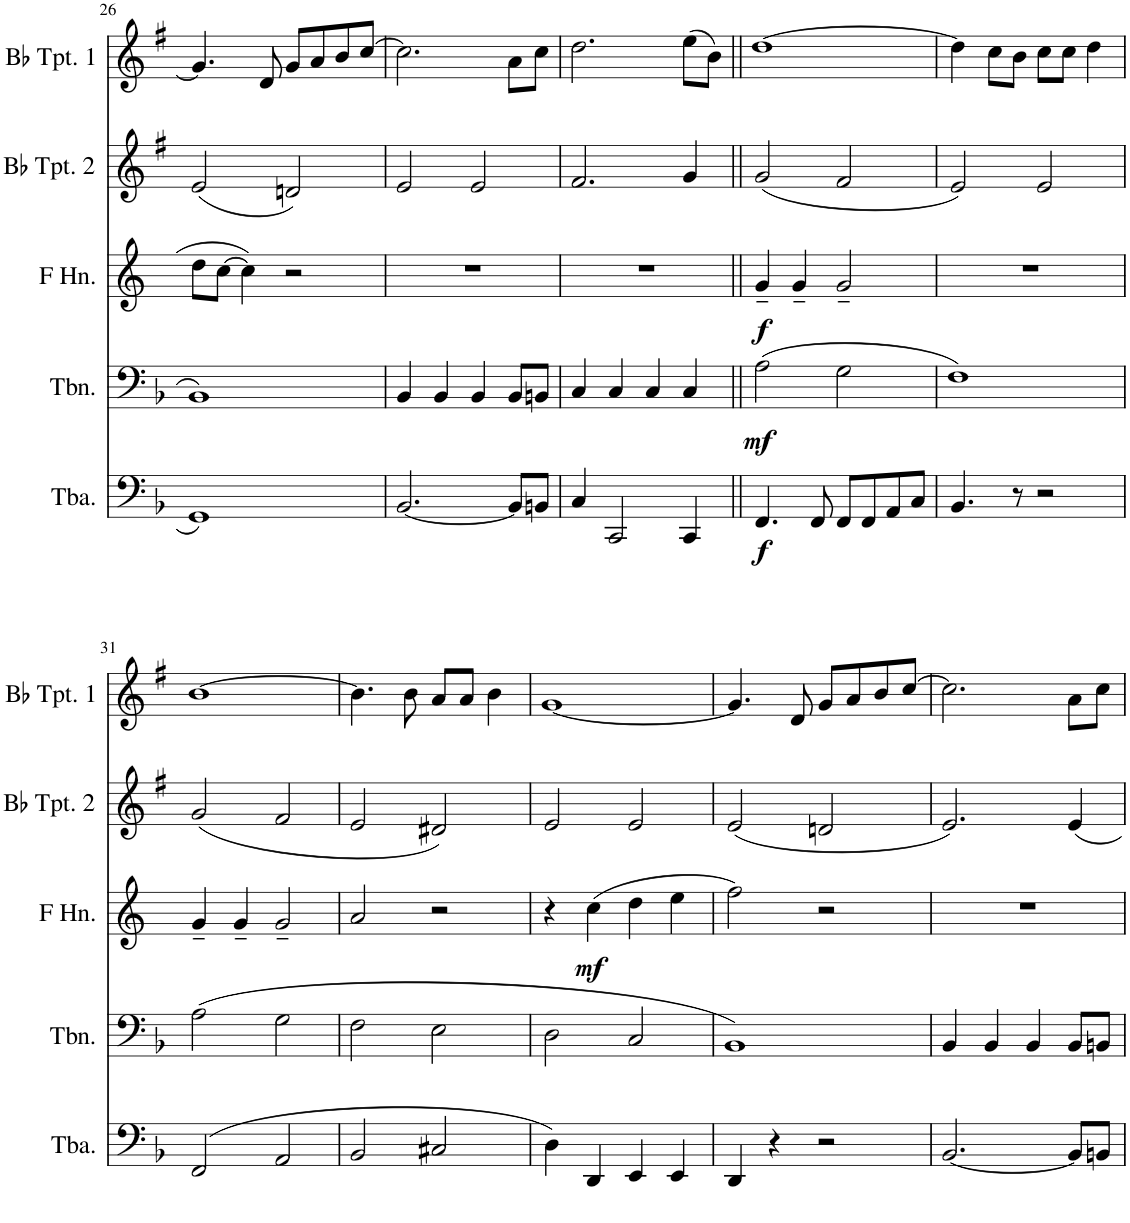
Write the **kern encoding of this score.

**kern	**dynam	**kern	**dynam	**kern	**dynam	**kern	**kern
*part5	*part5	*part4	*part4	*part3	*part3	*part2	*part1
*staff5	*staff5	*staff4	*staff4	*staff3	*staff3	*staff2	*staff1
*I"Tuba	*	*I"Trombone	*	*I"Horn in F	*	*I"Bb Trumpet 2	*I"Bb Trumpet 1
*I'Tba.	*	*I'Tbn.	*	*	*	*I'Bb Tpt. 2	*I'Bb Tpt. 1
!!LO:PB:g=z
*clefF4	*	*clefF4	*	*clefG2	*	*clefG2	*clefG2
*	*	*	*	*Trd4c7	*	*Trd1c2	*Trd1c2
*k[b-]	*	*k[b-]	*	*k[]	*	*k[f#]	*k[f#]
*M4/4	*	*M4/4	*	*M4/4	*	*M4/4	*M4/4
=26	=26	=26	=26	=26	=26	=26	=26
1GG	.	1BB-	.	8dd\L	.	(2e/	4.g/]
.	.	.	.	[8cc\J	.	.	.
.	.	.	.	4cc\]	.	.	.
.	.	.	.	.	.	.	8d/
.	.	.	.	2r	.	2dn/)	8g/L
.	.	.	.	.	.	.	8a/
.	.	.	.	.	.	.	8b/
.	.	.	.	.	.	.	[8cc/J
=27	=27	=27	=27	=27	=27	=27	=27
[2.BB-/	.	4BB-/	.	1r	.	2e/	2.cc\]
.	.	4BB-/	.	.	.	.	.
.	.	4BB-/	.	.	.	2e/	.
8BB-/L]	.	8BB-/L	.	.	.	.	8a\L
8BBn/J	.	8BBn/J	.	.	.	.	8cc\J
=28	=28	=28	=28	=28	=28	=28	=28
4C/	.	4C/	.	1r	.	2.f#/	2.dd\
2CC/	.	4C/	.	.	.	.	.
.	.	4C/	.	.	.	.	.
4CC/	.	4C/	.	.	.	4g/	(8ee\L
.	.	.	.	.	.	.	8b\J)
=29||	=29||	=29||	=29||	=29||	=29||	=29||	=29||
!	!LO:DY:b	!	!LO:DY:b	!	!LO:DY:b	!	!
4.FF/	f	(2A\	mf	4g~/	f	(2g/	[1dd
.	.	.	.	4g~/	.	.	.
8FF/	.	.	.	.	.	.	.
8FF/L	.	2G\	.	2g~/	.	2f#/	.
8FF/	.	.	.	.	.	.	.
8AA/	.	.	.	.	.	.	.
8C/J	.	.	.	.	.	.	.
=30	=30	=30	=30	=30	=30	=30	=30
4.BB-/	.	1F)	.	1r	.	2e/)	4dd\]
.	.	.	.	.	.	.	8cc\L
8r	.	.	.	.	.	.	8b\J
2r	.	.	.	.	.	2e/	8cc\L
.	.	.	.	.	.	.	8cc\J
.	.	.	.	.	.	.	4dd\
!!LO:LB:g=z
=31	=31	=31	=31	=31	=31	=31	=31
(2FF/	.	(2A\	.	4g~/	.	(<2g/	[1b
.	.	.	.	4g~/	.	.	.
2AA/	.	2G\	.	2g~/	.	2f#/	.
=32	=32	=32	=32	=32	=32	=32	=32
2BB-/	.	2F\	.	2a/	.	2e/	4.b\]
.	.	.	.	.	.	.	8b\
2C#X/	.	2E\	.	2r	.	2d#X/)	8a/L
.	.	.	.	.	.	.	8a/J
.	.	.	.	.	.	.	4b\
=33	=33	=33	=33	=33	=33	=33	=33
4D\)	.	2D\	.	4r	.	2e/	[1g
!	!	!	!	!	!LO:DY:b	!	!
4DD/	.	.	.	(4cc\	mf	.	.
4EE/	.	2C/	.	4dd\	.	2e/	.
4EE/	.	.	.	4ee\	.	.	.
=34	=34	=34	=34	=34	=34	=34	=34
4DD/	.	1BB-)	.	2ff\)	.	(2e/	4.g/]
4r	.	.	.	.	.	.	.
.	.	.	.	.	.	.	8d/
2r	.	.	.	2r	.	2dn/	8g/L
.	.	.	.	.	.	.	8a/
.	.	.	.	.	.	.	8b/
.	.	.	.	.	.	.	[8cc/J
=35	=35	=35	=35	=35	=35	=35	=35
[2.BB-/	.	4BB-/	.	1r	.	2.e/)	2.cc\]
.	.	4BB-/	.	.	.	.	.
.	.	4BB-/	.	.	.	.	.
8BB-/L]	.	8BB-/L	.	.	.	4e/	8a\L
8BBn/J	.	8BBn/J	.	.	.	.	8cc\J
=	=	=	=	=	=	=	=
*-	*-	*-	*-	*-	*-	*-	*-
